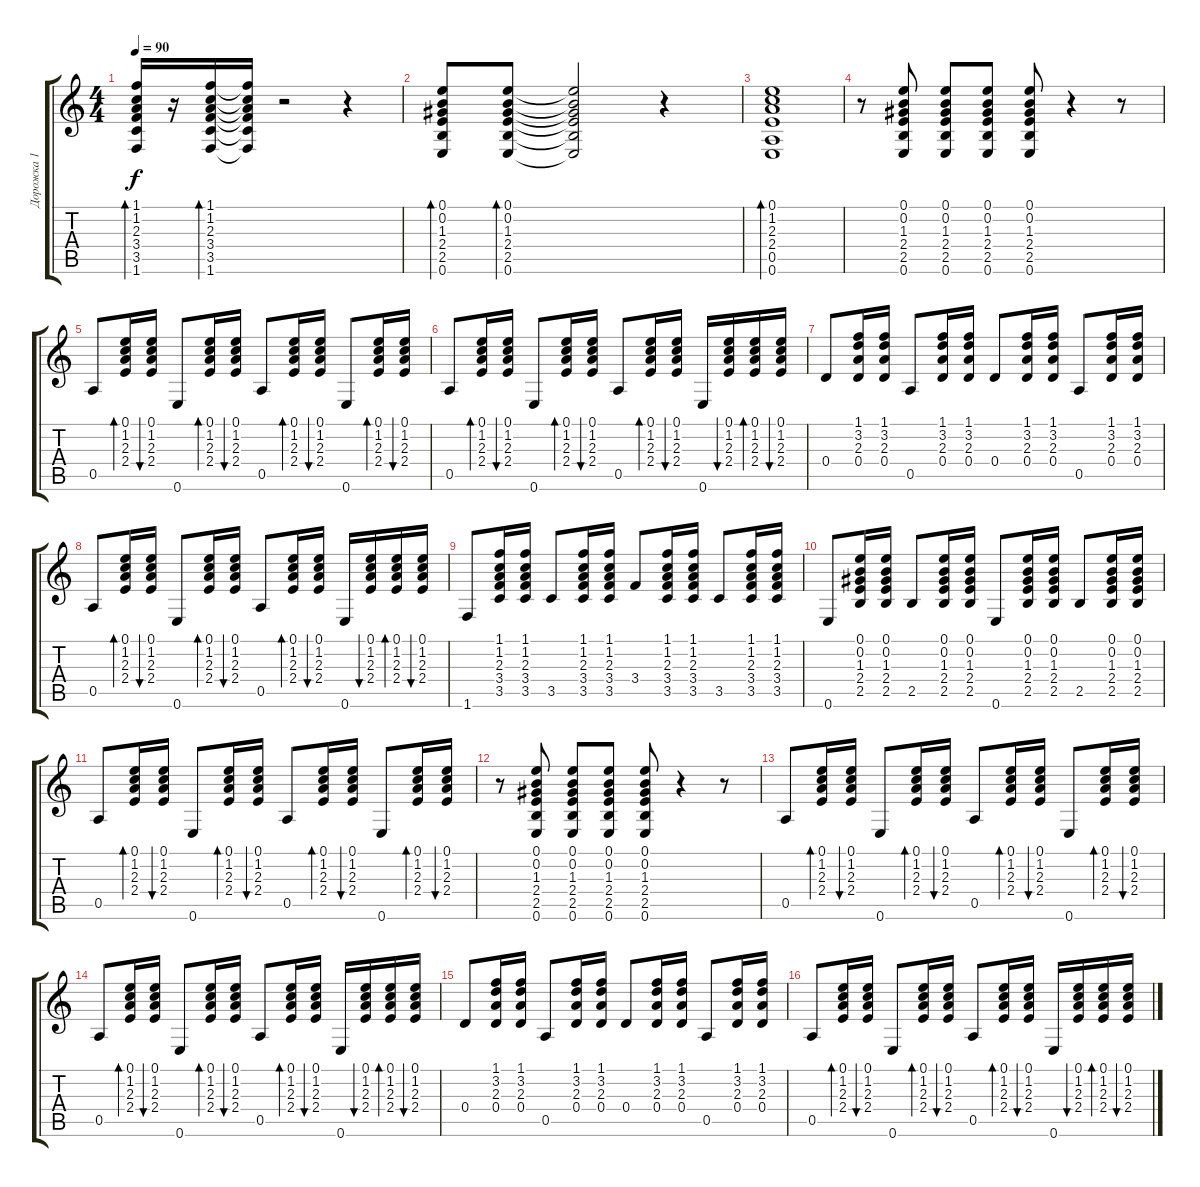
\track ("Дорожка 1" "Дорожка 1") {instrument electricguitarclean}
\staff {score tabs}
\tuning (E4 B3 G3 D3 A2 E2) {hide}
\ts (4 4)
\tempo 90
\clef g2
\ks c
(1.1 1.2 2.3 3.4 3.5 1.6).16{bd 30 dy f instrument electricguitarclean} r.16 (1.1 1.2 2.3 3.4 3.5 1.6).16{bd 30} (1.1{t} 1.2{t} 2.3{t} 3.4{t} 3.5{t} 1.6{t}).16 r.2 r.4 |
(0.1 0.2 1.3 2.4 2.5 0.6).8{bd 30} (0.1 0.2 1.3 2.4 2.5 0.6).8{bd 30} (0.1{t} 0.2{t} 1.3{t} 2.4{t} 2.5{t} 0.6{t}).2 r.4 |
(0.1 1.2 2.3 2.4 0.5 0.6).1{bd 30} |
r.8 (0.1 0.2 1.3 2.4 2.5 0.6).8 (0.1 0.2 1.3 2.4 2.5 0.6).8 (0.1 0.2 1.3 2.4 2.5 0.6).8 (0.1 0.2 1.3 2.4 2.5 0.6).8 r.4 r.8 |
0.5.8 (0.1 1.2 2.3 2.4).16{bd 60} (0.1 1.2 2.3 2.4).16{bu 120} 0.6.8 (0.1 1.2 2.3 2.4).16{bd 120} (0.1 1.2 2.3 2.4).16{bu 120} 0.5.8 (0.1 1.2 2.3 2.4).16{bd 120} (0.1 1.2 2.3 2.4).16{bu 120} 0.6.8 (0.1 1.2 2.3 2.4).16{bd 120} (0.1 1.2 2.3 2.4).16{bu 120} |
0.5.8 (0.1 1.2 2.3 2.4).16{bd 60} (0.1 1.2 2.3 2.4).16{bu 120} 0.6.8 (0.1 1.2 2.3 2.4).16{bd 120} (0.1 1.2 2.3 2.4).16{bu 120} 0.5.8 (0.1 1.2 2.3 2.4).16{bd 120} (0.1 1.2 2.3 2.4).16{bu 120} 0.6.16 (0.1 1.2 2.3 2.4).16{bu 120} (0.1 1.2 2.3 2.4).16{bd 120} (0.1 1.2 2.3 2.4).16{bu 120} |
0.4.8 (1.1 3.2 2.3 0.4).16 (1.1 3.2 2.3 0.4).16 0.5.8 (1.1 3.2 2.3 0.4).16 (1.1 3.2 2.3 0.4).16 0.4.8 (1.1 3.2 2.3 0.4).16 (1.1 3.2 2.3 0.4).16 0.5.8 (1.1 3.2 2.3 0.4).16 (1.1 3.2 2.3 0.4).16 |
0.5.8 (0.1 1.2 2.3 2.4).16{bd 60} (0.1 1.2 2.3 2.4).16{bu 120} 0.6.8 (0.1 1.2 2.3 2.4).16{bd 120} (0.1 1.2 2.3 2.4).16{bu 120} 0.5.8 (0.1 1.2 2.3 2.4).16{bd 120} (0.1 1.2 2.3 2.4).16{bu 120} 0.6.16 (0.1 1.2 2.3 2.4).16{bu 120} (0.1 1.2 2.3 2.4).16{bd 120} (0.1 1.2 2.3 2.4).16{bu 120} |
1.6.8 (1.1 1.2 2.3 3.4 3.5).16 (1.1 1.2 2.3 3.4 3.5).16 3.5.8 (1.1 1.2 2.3 3.4 3.5).16 (1.1 1.2 2.3 3.4 3.5).16 3.4.8 (1.1 1.2 2.3 3.4 3.5).16 (1.1 1.2 2.3 3.4 3.5).16 3.5.8 (1.1 1.2 2.3 3.4 3.5).16 (1.1 1.2 2.3 3.4 3.5).16 |
0.6.8 (0.1 0.2 1.3 2.4 2.5).16 (0.1 0.2 1.3 2.4 2.5).16 2.5.8 (0.1 0.2 1.3 2.4 2.5).16 (0.1 0.2 1.3 2.4 2.5).16 0.6.8 (0.1 0.2 1.3 2.4 2.5).16 (0.1 0.2 1.3 2.4 2.5).16 2.5.8 (0.1 0.2 1.3 2.4 2.5).16 (0.1 0.2 1.3 2.4 2.5).16 |
0.5.8 (0.1 1.2 2.3 2.4).16{bd 60} (0.1 1.2 2.3 2.4).16{bu 120} 0.6.8 (0.1 1.2 2.3 2.4).16{bd 120} (0.1 1.2 2.3 2.4).16{bu 120} 0.5.8 (0.1 1.2 2.3 2.4).16{bd 120} (0.1 1.2 2.3 2.4).16{bu 120} 0.6.8 (0.1 1.2 2.3 2.4).16{bd 120} (0.1 1.2 2.3 2.4).16{bu 120} |
r.8 (0.1 0.2 1.3 2.4 2.5 0.6).8 (0.1 0.2 1.3 2.4 2.5 0.6).8 (0.1 0.2 1.3 2.4 2.5 0.6).8 (0.1 0.2 1.3 2.4 2.5 0.6).8 r.4 r.8 |
0.5.8 (0.1 1.2 2.3 2.4).16{bd 60} (0.1 1.2 2.3 2.4).16{bu 120} 0.6.8 (0.1 1.2 2.3 2.4).16{bd 120} (0.1 1.2 2.3 2.4).16{bu 120} 0.5.8 (0.1 1.2 2.3 2.4).16{bd 120} (0.1 1.2 2.3 2.4).16{bu 120} 0.6.8 (0.1 1.2 2.3 2.4).16{bd 120} (0.1 1.2 2.3 2.4).16{bu 120} |
0.5.8 (0.1 1.2 2.3 2.4).16{bd 60} (0.1 1.2 2.3 2.4).16{bu 120} 0.6.8 (0.1 1.2 2.3 2.4).16{bd 120} (0.1 1.2 2.3 2.4).16{bu 120} 0.5.8 (0.1 1.2 2.3 2.4).16{bd 120} (0.1 1.2 2.3 2.4).16{bu 120} 0.6.16 (0.1 1.2 2.3 2.4).16{bu 120} (0.1 1.2 2.3 2.4).16{bd 120} (0.1 1.2 2.3 2.4).16{bu 120} |
0.4.8 (1.1 3.2 2.3 0.4).16 (1.1 3.2 2.3 0.4).16 0.5.8 (1.1 3.2 2.3 0.4).16 (1.1 3.2 2.3 0.4).16 0.4.8 (1.1 3.2 2.3 0.4).16 (1.1 3.2 2.3 0.4).16 0.5.8 (1.1 3.2 2.3 0.4).16 (1.1 3.2 2.3 0.4).16 |
0.5.8 (0.1 1.2 2.3 2.4).16{bd 60} (0.1 1.2 2.3 2.4).16{bu 120} 0.6.8 (0.1 1.2 2.3 2.4).16{bd 120} (0.1 1.2 2.3 2.4).16{bu 120} 0.5.8 (0.1 1.2 2.3 2.4).16{bd 120} (0.1 1.2 2.3 2.4).16{bu 120} 0.6.16 (0.1 1.2 2.3 2.4).16{bu 120} (0.1 1.2 2.3 2.4).16{bd 120} (0.1 1.2 2.3 2.4).16{bu 120}
